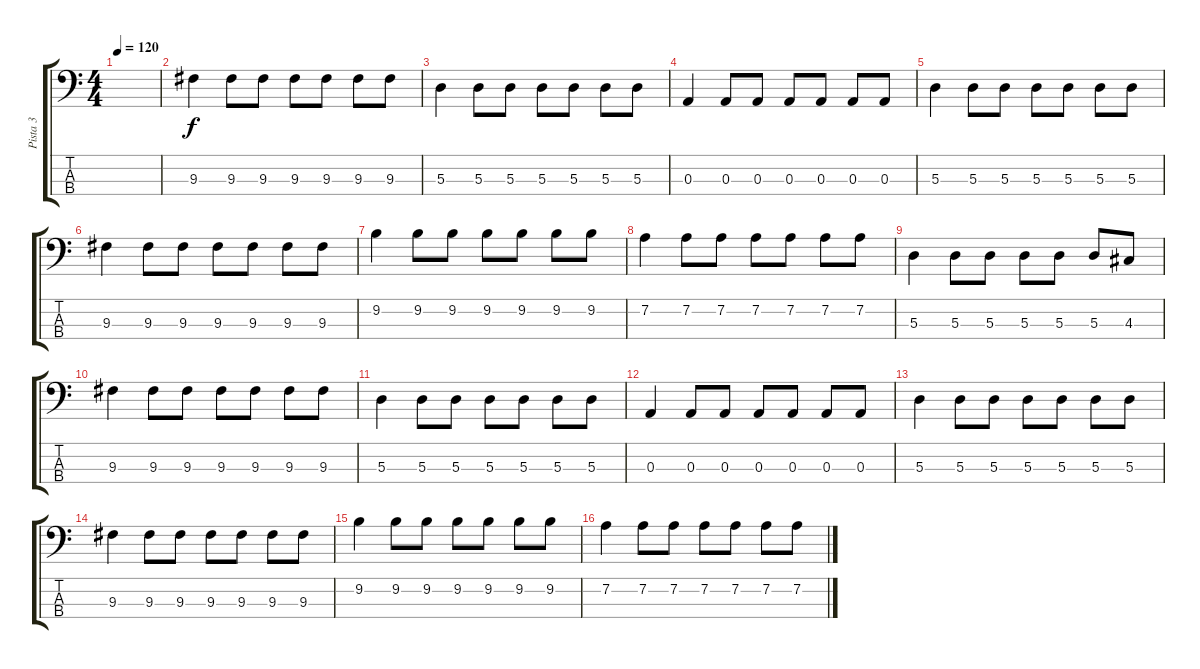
\track ("Pista 3" "Pista 3") {instrument electricbassfinger}
\staff {score tabs}
\tuning (G2 D2 A1 E1) {hide}
\ts (4 4)
\tempo 120
\clef f4
\ks c
|
9.3.4 9.3.8 9.3.8 9.3.8 9.3.8 9.3.8 9.3.8 |
5.3.4 5.3.8 5.3.8 5.3.8 5.3.8 5.3.8 5.3.8 |
0.3.4 0.3.8 0.3.8 0.3.8 0.3.8 0.3.8 0.3.8 |
5.3.4 5.3.8 5.3.8 5.3.8 5.3.8 5.3.8 5.3.8 |
9.3.4 9.3.8 9.3.8 9.3.8 9.3.8 9.3.8 9.3.8 |
9.2.4 9.2.8 9.2.8 9.2.8 9.2.8 9.2.8 9.2.8 |
7.2.4 7.2.8 7.2.8 7.2.8 7.2.8 7.2.8 7.2.8 |
5.3.4 5.3.8 5.3.8 5.3.8 5.3.8 5.3.8 4.3.8 |
9.3.4 9.3.8 9.3.8 9.3.8 9.3.8 9.3.8 9.3.8 |
5.3.4 5.3.8 5.3.8 5.3.8 5.3.8 5.3.8 5.3.8 |
0.3.4 0.3.8 0.3.8 0.3.8 0.3.8 0.3.8 0.3.8 |
5.3.4 5.3.8 5.3.8 5.3.8 5.3.8 5.3.8 5.3.8 |
9.3.4 9.3.8 9.3.8 9.3.8 9.3.8 9.3.8 9.3.8 |
9.2.4 9.2.8 9.2.8 9.2.8 9.2.8 9.2.8 9.2.8 |
7.2.4 7.2.8 7.2.8 7.2.8 7.2.8 7.2.8 7.2.8
